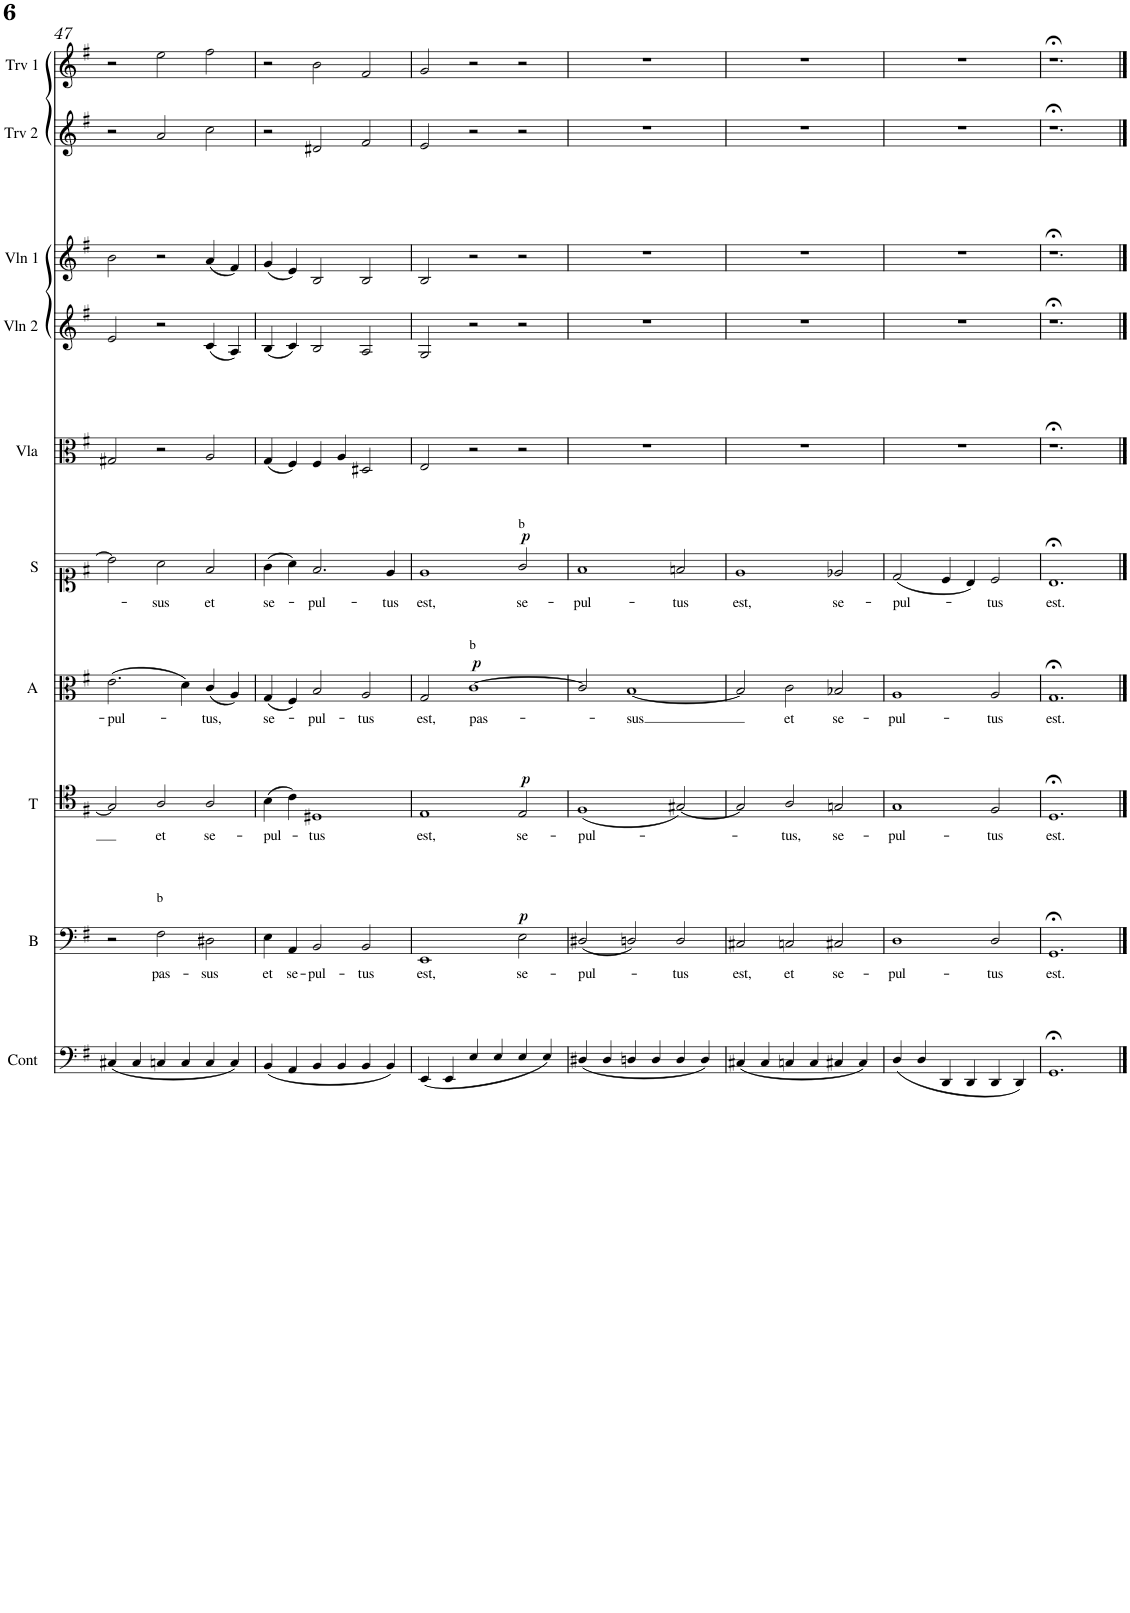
**kern	**kern	**text	**dynam	**kern	**text	**dynam	**kern	**text	**dynam	**kern	**text	**dynam	**kern	**kern	**kern	**kern	**kern
*part10	*part9	*part9	*part9	*part8	*part8	*part8	*part7	*part7	*part7	*part6	*part6	*part6	*part5	*part4	*part3	*part2	*part1
*staff10	*staff9	*staff9	*staff9	*staff8	*staff8	*staff8	*staff7	*staff7	*staff7	*staff6	*staff6	*staff6	*staff5	*staff4	*staff3	*staff2	*staff1
*I"Continuo	*I"Bass	*	*	*I"Tenor	*	*	*I"Alto	*	*	*I"Soprano	*	*	*I"Viola	*I"Violin 2	*I"Violin 1	*I"Traverso 2	*I"Traverso 1
*I'Cont	*I'B	*	*	*I'T	*	*	*I'A	*	*	*I'S	*	*	*I'Vla	*I'Vln 2	*I'Vln 1	*I'Trv 2	*I'Trv 1
!!LO:PB:g=z
*clefF4	*clefF4	*	*	*clefC4	*	*	*clefC3	*	*	*clefC1	*	*	*clefC3	*clefG2	*clefG2	*clefG2	*clefG2
*k[f#]	*k[f#]	*	*	*k[f#]	*	*	*k[f#]	*	*	*k[f#]	*	*	*k[f#]	*k[f#]	*k[f#]	*k[f#]	*k[f#]
*M3/2	*M3/2	*	*	*M3/2	*	*	*M3/2	*	*	*M3/2	*	*	*M3/2	*M3/2	*M3/2	*M3/2	*M3/2
=47	=47	=47	=47	=47	=47	=47	=47	=47	=47	=47	=47	=47	=47	=47	=47	=47	=47
!	!	!	!	!	!	!	!	!LO:LY:b	!	!	!	!	!	!	!	!	!
(4C#X/	2r	.	.	2G#/]	.	.	(2.e\	-pul-	.	2b\]	.	.	2G#X/	2e/	2b\	2r	2r
4C#/	.	.	.	.	.	.	.	.	.	.	.	.	.	.	.	.	.
!	!LO:TX:a:t=b	!	!	!	!	!	!	!	!	!	!	!	!	!	!	!	!
!	!	!LO:LY:b	!	!	!LO:LY:b	!	!	!	!	!	!LO:LY:b	!	!	!	!	!	!
4Cn/	2F#\	pas-	.	2A/	et	.	.	.	.	2a\	-sus	.	2r	2r	2r	2a/	2ee\
4C/	.	.	.	.	.	.	4d\)	.	.	.	.	.	.	.	.	.	.
!	!	!LO:LY:b	!	!	!LO:LY:b	!	!	!LO:LY:b	!	!	!LO:LY:b	!	!	!	!	!	!
4C/	2D#X\	-sus	.	2A/	se-	.	(4c/	-tus,	.	2f#/	et	.	2A/	(4c/	(4a/	2cc\	2ff#\
4C/)	.	.	.	.	.	.	4A/)	.	.	.	.	.	.	4A/)	4f#/)	.	.
=48	=48	=48	=48	=48	=48	=48	=48	=48	=48	=48	=48	=48	=48	=48	=48	=48	=48
!	!	!LO:LY:b	!	!	!LO:LY:b	!	!	!LO:LY:b	!	!	!LO:LY:b	!	!	!	!	!	!
(4BB/	4E\	et	.	(4B\	-pul-	.	(4G/	se-	.	(4g\	se-	.	(4G/	(4B/	(4g/	2r	2r
!	!	!LO:LY:b	!	!	!	!	!	!	!	!	!	!	!	!	!	!	!
4AA/	4AA/	se-	.	4c\)	.	.	4F#/)	.	.	4a\)	.	.	4F#/)	4c/)	4e/)	.	.
!	!	!LO:LY:b	!	!	!LO:LY:b	!	!	!LO:LY:b	!	!	!LO:LY:b	!	!	!	!	!	!
4BB/	2BB/	-pul-	.	1D#X	-tus	.	2B/	-pul-	.	2.f#/	-pul-	.	4F#/	2B/	2B/	2d#X/	2b\
4BB/	.	.	.	.	.	.	.	.	.	.	.	.	4A/	.	.	.	.
!	!	!LO:LY:b	!	!	!	!	!	!LO:LY:b	!	!	!	!	!	!	!	!	!
4BB/	2BB/	-tus	.	.	.	.	2A/	-tus	.	.	.	.	2D#X/	2A/	2B/	2f#/	2f#/
!	!	!	!	!	!	!	!	!	!	!	!LO:LY:b	!	!	!	!	!	!
4BB/)	.	.	.	.	.	.	.	.	.	4e/	-tus	.	.	.	.	.	.
=49	=49	=49	=49	=49	=49	=49	=49	=49	=49	=49	=49	=49	=49	=49	=49	=49	=49
!	!	!LO:LY:b	!	!	!LO:LY:b	!	!	!LO:LY:b	!	!	!LO:LY:b	!	!	!	!	!	!
(4EE/	1EE	est,	.	1E	est,	.	2G/	est,	.	1e	est,	.	2E/	2G/	2B/	2e/	2g/
4EE/	.	.	.	.	.	.	.	.	.	.	.	.	.	.	.	.	.
!	!	!	!	!	!	!	!LO:TX:a:t=b	!	!	!	!	!	!	!	!	!	!
!	!	!	!	!	!	!	!	!LO:LY:b	!LO:DY:a	!	!	!	!	!	!	!	!
4E/	.	.	.	.	.	.	[1c	pas-	p	.	.	.	2r	2r	2r	2r	2r
4E/	.	.	.	.	.	.	.	.	.	.	.	.	.	.	.	.	.
!	!	!	!	!	!	!	!	!	!	!LO:TX:a:t=b	!	!	!	!	!	!	!
!	!	!LO:LY:b	!LO:DY:a	!	!LO:LY:b	!LO:DY:a	!	!	!	!	!LO:LY:b	!LO:DY:a	!	!	!	!	!
4E/	2E\	se-	p	2E/	se-	p	.	.	.	2g/	se-	p	2r	2r	2r	2r	2r
4E/)	.	.	.	.	.	.	.	.	.	.	.	.	.	.	.	.	.
=50	=50	=50	=50	=50	=50	=50	=50	=50	=50	=50	=50	=50	=50	=50	=50	=50	=50
!	!	!LO:LY:b	!	!	!LO:LY:b	!	!	!	!	!	!LO:LY:b	!	!	!	!	!	!
(4D#X/	(2D#X/	-pul-	.	(1F#	-pul-	.	2c/]	.	.	1f#	-pul-	.	1.r	1.r	1.r	1.r	1.r
4D#/	.	.	.	.	.	.	.	.	.	.	.	.	.	.	.	.	.
!	!	!	!	!	!	!	!	!LO:LY:b	!	!	!	!	!	!	!	!	!
4Dn/	2Dn/)	.	.	.	.	.	[1B	-sus	.	.	.	.	.	.	.	.	.
4D/	.	.	.	.	.	.	.	.	.	.	.	.	.	.	.	.	.
!	!	!LO:LY:b	!	!	!	!	!	!	!	!	!LO:LY:b	!	!	!	!	!	!
4D/	2D/	-tus	.	[2G#X/)	.	.	.	.	.	2fn/	-tus	.	.	.	.	.	.
4D/)	.	.	.	.	.	.	.	.	.	.	.	.	.	.	.	.	.
=51	=51	=51	=51	=51	=51	=51	=51	=51	=51	=51	=51	=51	=51	=51	=51	=51	=51
!	!	!LO:LY:b	!	!	!	!	!	!	!	!	!LO:LY:b	!	!	!	!	!	!
(4C#X/	2C#X/	est,	.	2G#/]	.	.	2B/]	.	.	1e	est,	.	1.r	1.r	1.r	1.r	1.r
4C#/	.	.	.	.	.	.	.	.	.	.	.	.	.	.	.	.	.
!	!	!LO:LY:b	!	!	!LO:LY:b	!	!	!LO:LY:b	!	!	!	!	!	!	!	!	!
4Cn/	2Cn/	et	.	2A/	-tus,	.	2c\	et	.	.	.	.	.	.	.	.	.
4C/	.	.	.	.	.	.	.	.	.	.	.	.	.	.	.	.	.
!	!	!LO:LY:b	!	!	!LO:LY:b	!	!	!LO:LY:b	!	!	!LO:LY:b	!	!	!	!	!	!
4C#X/	2C#X/	se-	.	2Gn/	se-	.	2B-X/	se-	.	2e-X/	se-	.	.	.	.	.	.
4C#/)	.	.	.	.	.	.	.	.	.	.	.	.	.	.	.	.	.
=52	=52	=52	=52	=52	=52	=52	=52	=52	=52	=52	=52	=52	=52	=52	=52	=52	=52
!	!	!LO:LY:b	!	!	!LO:LY:b	!	!	!LO:LY:b	!	!	!LO:LY:b	!	!	!	!	!	!
(4D/	1D	-pul-	.	1G	-pul-	.	1A	-pul-	.	(2d/	-pul-	.	1.r	1.r	1.r	1.r	1.r
4D/	.	.	.	.	.	.	.	.	.	.	.	.	.	.	.	.	.
4DD/	.	.	.	.	.	.	.	.	.	4c/	.	.	.	.	.	.	.
4DD/	.	.	.	.	.	.	.	.	.	4B/)	.	.	.	.	.	.	.
!	!	!LO:LY:b	!	!	!LO:LY:b	!	!	!LO:LY:b	!	!	!LO:LY:b	!	!	!	!	!	!
4DD/	2D/	-tus	.	2F#/	-tus	.	2A/	-tus	.	2c/	-tus	.	.	.	.	.	.
4DD/)	.	.	.	.	.	.	.	.	.	.	.	.	.	.	.	.	.
=53	=53	=53	=53	=53	=53	=53	=53	=53	=53	=53	=53	=53	=53	=53	=53	=53	=53
!	!	!LO:LY:b	!	!	!LO:LY:b	!	!	!LO:LY:b	!	!	!LO:LY:b	!	!	!	!	!	!
1.GG;<	1.GG;<	est.	.	1.D;<	est.	.	1.G;<	est.	.	1.B;<	est.	.	1.r;<	1.r;<	1.r;<	1.r;<	1.r;<
==	==	==	==	==	==	==	==	==	==	==	==	==	==	==	==	==	==
*-	*-	*-	*-	*-	*-	*-	*-	*-	*-	*-	*-	*-	*-	*-	*-	*-	*-
